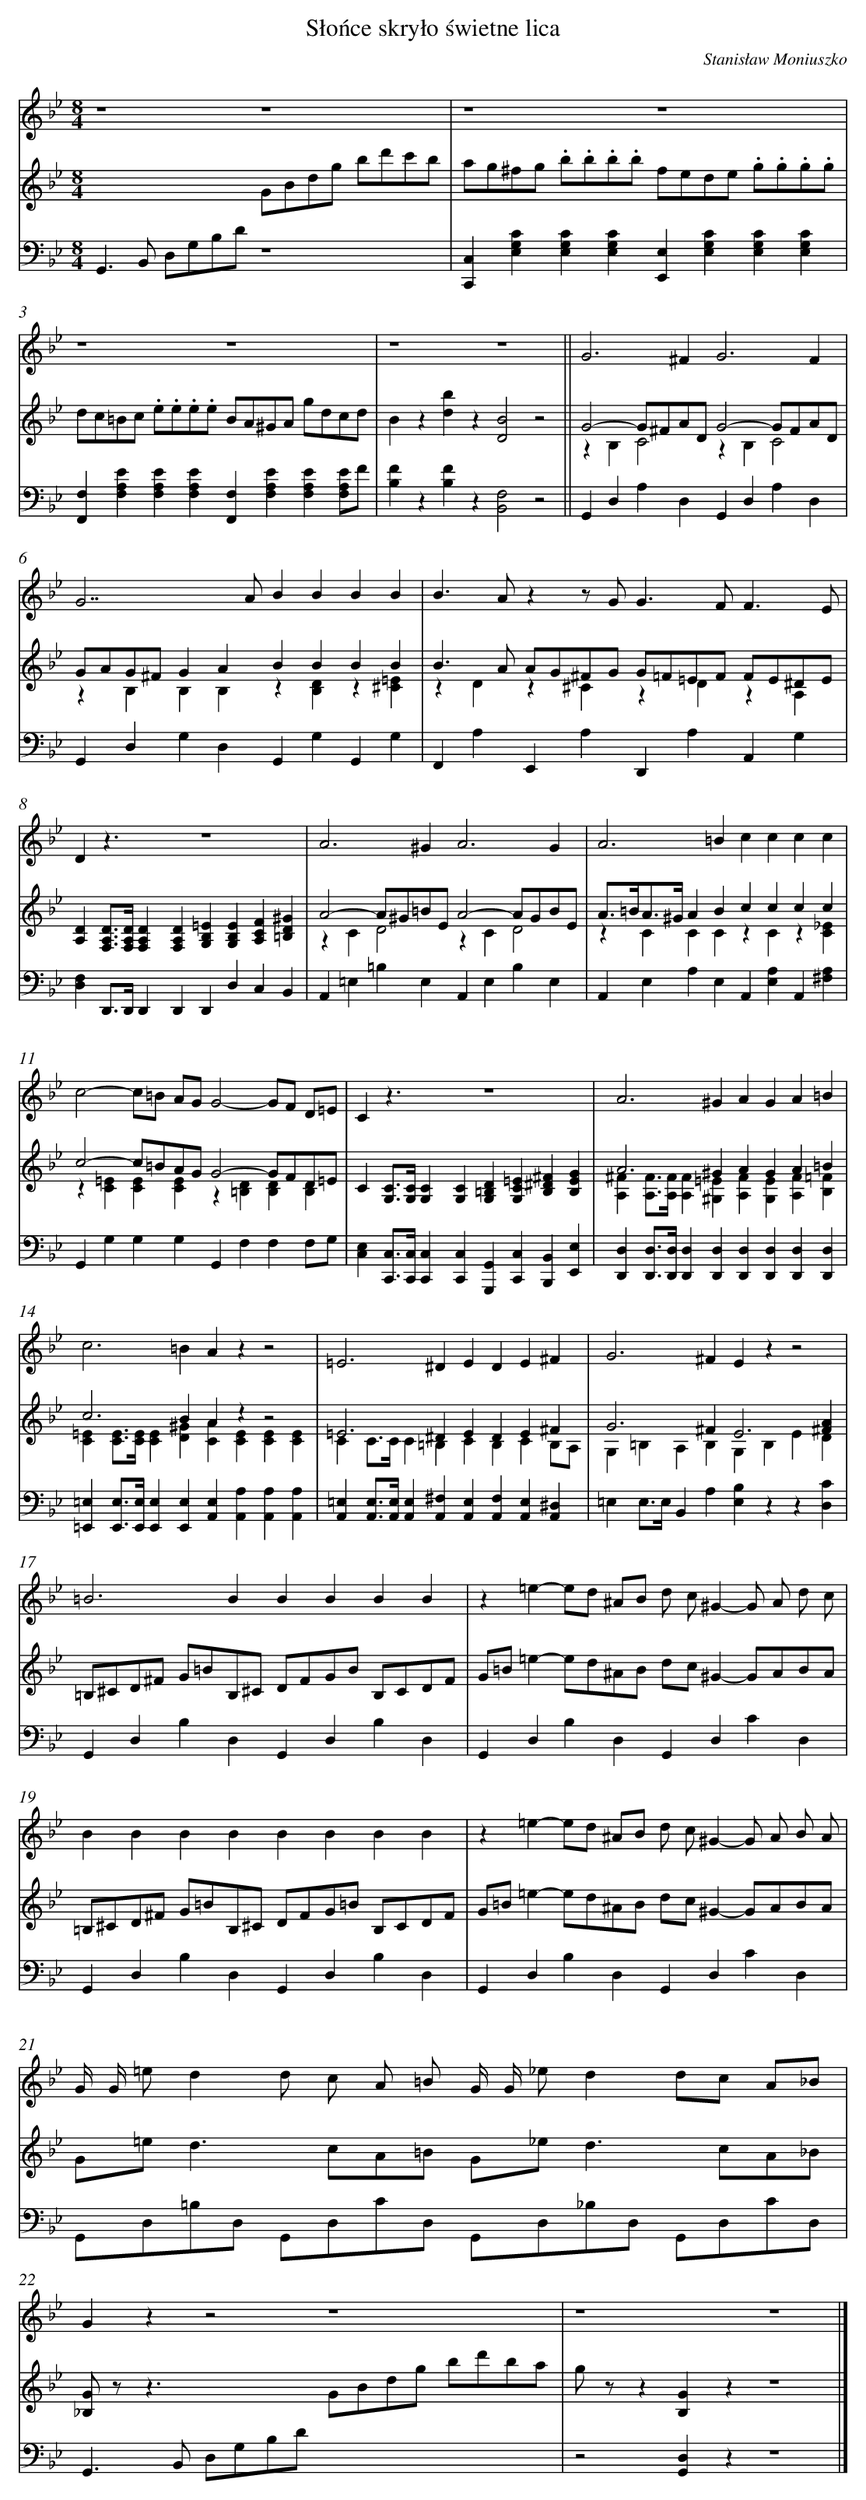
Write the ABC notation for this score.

X:1
T: Słońce skryło świetne lica
C: Stanisław Moniuszko
L: 1/4
M: 8/4
V: 1 clef=treble
V: 2 clef=treble
V: 3 clef=bass
K: Bb
[V:1] z4z4 |
[V:2] x4G/B/d/g/ b/d'/c'/b/ |
[V:3] G,,>B,, D,/G,/B,/D/z4 |
[V:1] z4z4 |
[V:2] a/g/^f/g/ .b/.b/.b/.b/ f/e/d/e/ .g/.g/.g/.g/ |
[V:3] [C,C,,][CG,E,][CG,E,][CG,E,][E,E,,][CG,E,][CG,E,][CG,E,] |
[V:1] z4z4 |
[V:2] d/c/=B/c/ .e/.e/.e/.e/ B/A/^G/A/ g/d/c/d/ |
[V:3] [F,F,,][EA,F,][EA,F,][EA,F,][F,F,,][EA,F,][EA,F,][E/A,/F,/]F/ |
[V:1] z4z4 ||
[V:2] Bz[bd]z[B2D2]z2 ||
[V:3] [FB,]z[FB,]z[F,2B,,2]z2 ||
[V:1] G2>^F2G3F |
[V:2] G2-G/^F/A/D/G2-G/F/A/D/ & zB,C2zB,C2 |
[V:3] G,,D,A,D,G,,D,A,D, |
[V:1] G2>>A2BBBB |
[V:2] G/A/G/^F/GABBBB & zB,B,B,z[DB,]z[=E^C] |
[V:3] G,,D,G,D,G,,G,G,,G, |
[V:1] B>Azz/ G<GF<FE/ |
[V:2] B>A A/G/^F/G/ G/=F/=E/F/ F/E/^D/E/ & zDz^CzDzA, |
[V:3] F,,A,E,,A,D,,A,A,,G, |
[V:1] Dz>xxz4 |
[V:2] [DA,][D/A,/F,/]>[D/A,/F,/][DA,F,][DA,F,][=EB,G,][EB,G,][FCA,][^GD=B,] |
[V:3] [F,D,]D,,/>D,,/D,,D,,D,,D,C,B,, |
[V:1] A2>^G2A3G |
[V:2] A2-A/^G/=B/E/A2-A/G/B/E/ & zCD2zCD2 |
[V:3] A,,=E,=B,E,A,,E,B,E, |
[V:1] A2>=B2cccc |
[V:2] A/>=B/A/>^G/ABcccc & zCCCzCz[_EC] |
[V:3] A,,E,A,E,A,,[A,E,]A,,[A,^F,] |
[V:1] c2-c/=B/ A/G/G2-G/F/ D/=E/ |
[V:2] c2-c/=B/A/G/G2-G/F/D/=E/ & z[=EC][EC][EC]z[D=B,][DB,][DB,] |
[V:3] G,,G,G,G,G,,F,F,F,/G,/ |
[V:1] Cz>xxz4 |
[V:2] C[C/G,/]>[C/G,/][CG,][CG,][D=B,G,][=ECG,][^F^DB,][GEB,] |
[V:3] [E,C,][C,/C,,/]>[C,/C,,/][C,C,,][C,C,,][G,,G,,,][C,C,,][B,,B,,,][E,E,,] |
[V:1] A2>^G2AGA=B |
[V:2] A2>^G2AGA=B & [^FA,][F/A,/]>[F/A,/][FA,][=E^G,][FA,][EG,][FA,][=FB,] |
[V:3] [D,D,,][D,/D,,/]>[D,/D,,/][D,D,,][D,D,,][D,D,,][D,D,,][D,D,,][D,D,,] |
[V:1] c2>=B2Azz2 |
[V:2] c2>B2Azz2 & [=EC][E/C/]>[E/C/][EC][^GD][AC][EC][EC][EC] |
[V:3] [=E,=E,,][E,/E,,/]>[E,/E,,/][E,E,,][E,E,,][E,A,,][A,A,,][A,A,,][A,A,,] |
[V:1] =E2>^D2EDE^F |
[V:2] =E2>^D2EDE^F & CC/>C/C=B,CB,CB,/A,/ |
[V:3] [=E,A,,][E,/A,,/]>[E,/A,,/][E,A,,][^F,A,,][E,A,,][F,A,,][E,A,,][^D,A,,] |
[V:1] G2>^F2Ezz2 |
[V:2] G2>^F2E3[A^F] & G,=B,A,B,G,B,ED |
[V:3] =E,E,/>E,/B,,A,[B,E,]zz[CD,] |
[V:1] =B2>B2BBBB |
[V:2] =B,/^C/D/^F/ G/=B/B,/^C/ D/F/G/B/ B,/C/D/F/ |
[V:3] G,,D,B,D,G,,D,B,D, |
[V:1] z=e-e/d/ ^A/B/ d/ c/^G-G/ A/ d/ c/ |
[V:2] G/=B/=e-e/d/^A/B/ d/c/^G-G/A/B/A/ |
[V:3] G,,D,B,D,G,,D,CD, |
[V:1] BBBBBBBB |
[V:2] =B,/^C/D/^F/ G/=B/B,/^C/ D/F/G/=B/ B,/C/D/F/ |
[V:3] G,,D,B,D,G,,D,B,D, |
[V:1] z=e-e/d/ ^A/B/ d/ c/^G-G/ A/ B/ A/ |
[V:2] G/=B/=e-e/d/^A/B/ d/c/^G-G/A/B/A/ |
[V:3] G,,D,B,D,G,,D,CD, |
[V:1] G// G// =e/dd/ c/ A/ =B/ G// G// _e/dd/c/ A/_B/ |
[V:2] G/=e<dc/A/=B/ G/_e<dc/A/_B/ |
[V:3] G,,/D,/=B,/D,/ G,,/D,/C/D,/ G,,/D,/_B,/D,/ G,,/D,/C/D,/ |
[V:1] Gzz2z4 |
[V:2] [G/_B,/] z<zx/xG/B/d/g/ b/d'/b/a/ |
[V:3] G,,>B,, D,/G,/B,/D/x4 |
[V:1] z4z4 |]
[V:2] g/ z/z[GB,]zz4 |]
[V:3] z2[D,G,,]zz4 |]
